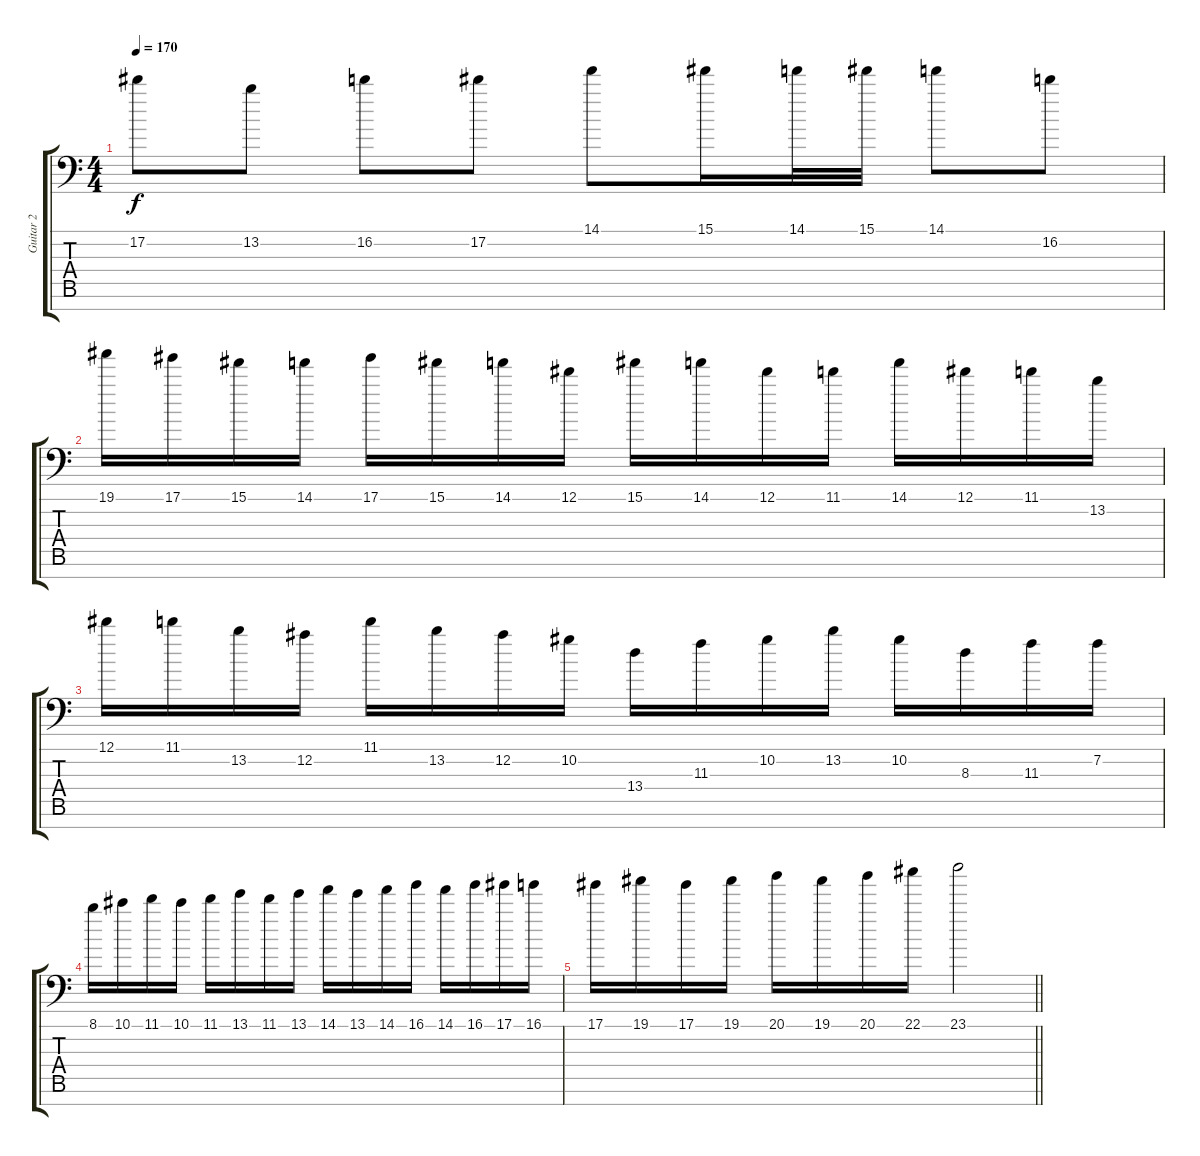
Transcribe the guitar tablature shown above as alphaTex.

\track ("Guitar 2" "Guitar 2") {instrument distortionguitar}
\staff {score tabs}
\tuning (Eb4 Bb3 Gb3 Db3 Ab2 Eb2 Ab1) {hide}
\ts (4 4)
\tempo 170
\clef f4
\ks c
17.2.8{dy f} 13.2.8 16.2.8 17.2.8 14.1.8 15.1.16 14.1.32 15.1.32 14.1.8 16.2.8 |
19.1.16 17.1.16 15.1.16 14.1.16 17.1.16 15.1.16 14.1.16 12.1.16 15.1.16 14.1.16 12.1.16 11.1.16 14.1.16 12.1.16 11.1.16 13.2.16 |
12.1.16 11.1.16 13.2.16 12.2.16 11.1.16 13.2.16 12.2.16 10.2.16 13.4.16 11.3.16 10.2.16 13.2.16 10.2.16 8.3.16 11.3.16 7.2.16 |
8.1.16 10.1.16 11.1.16 10.1.16 11.1.16 13.1.16 11.1.16 13.1.16 14.1.16 13.1.16 14.1.16 16.1.16 14.1.16 16.1.16 17.1.16 16.1.16 |
\barLineRight lightlight
17.1.16 19.1.16 17.1.16 19.1.16 20.1.16 19.1.16 20.1.16 22.1.16 23.1.2
